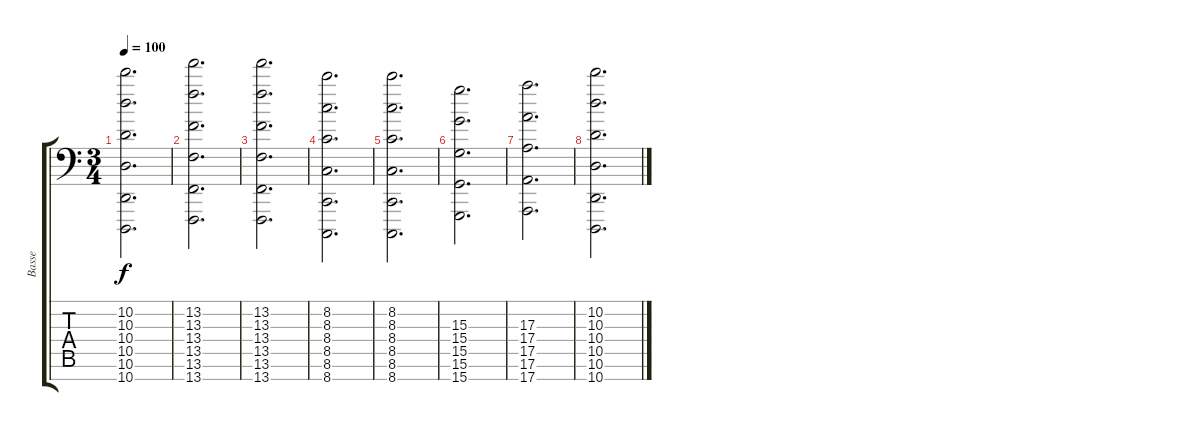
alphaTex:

\track ("Basse" "Basse") {instrument acousticgrandpiano}
\staff {score tabs}
\tuning (E-1 E5 E4 E3 E2 E1 E0) {hide}
\ts (3 4)
\tempo 100
\clef f4
\ks c
(10.2 10.3 10.4 10.5 10.6 10.7).2{d dy f} |
(13.2 13.3 13.4 13.5 13.6 13.7).2{d} |
(13.2 13.3 13.4 13.5 13.6 13.7).2{d} |
(8.2 8.3 8.4 8.5 8.6 8.7).2{d} |
(8.2 8.3 8.4 8.5 8.6 8.7).2{d} |
(15.3 15.4 15.5 15.6 15.7).2{d} |
(17.3 17.4 17.5 17.6 17.7).2{d} |
(10.2 10.3 10.4 10.5 10.6 10.7).2{d}
